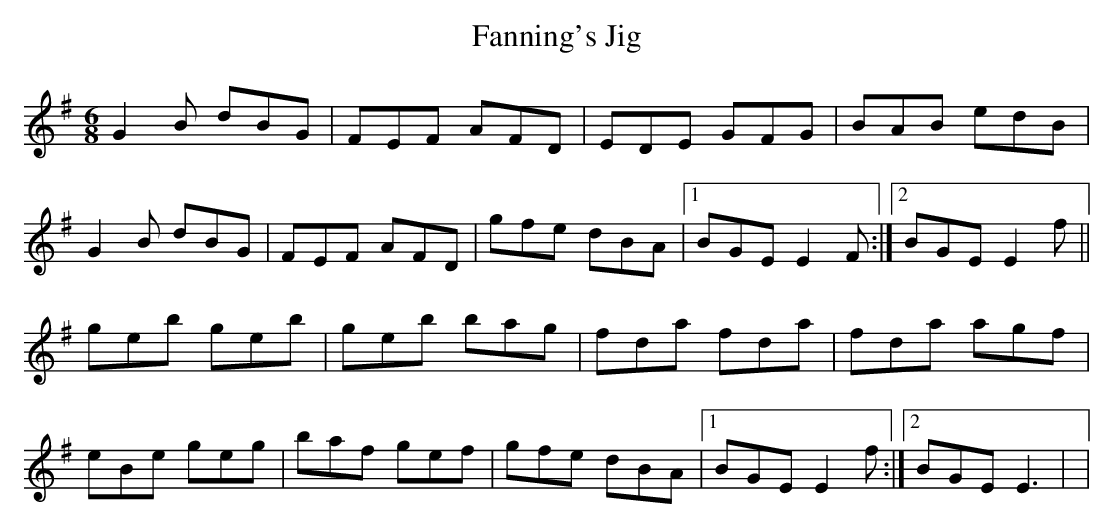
X:1
T:Fanning's Jig
M:6/8
L:1/8
K:Em
G2 B dBG |FEF AFD |EDE GFG | BAB edB |
G2 B dBG |FEF AFD |gfe dBA |1 BGE E2 F :|2 BGE E2 f ||
geb geb | geb bag | fda fda | fda agf |
eBe geg |baf gef |gfe dBA |1 BGE E2 f :|2 BGE E3 |>|
